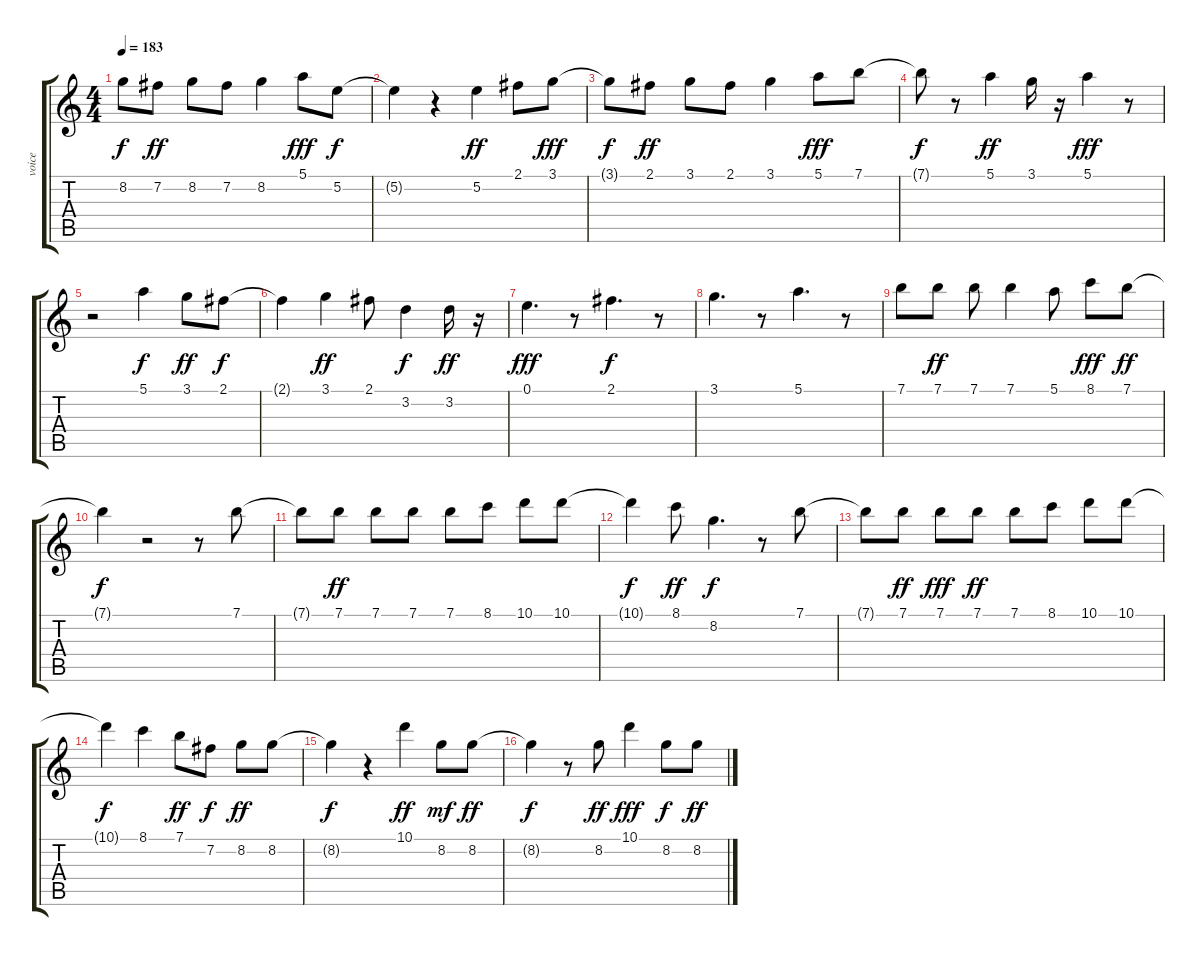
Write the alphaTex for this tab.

\track ("voice" "voice") {instrument distortionguitar}
\staff {score tabs}
\tuning (E4 B3 G3 D3 A2 E2) {hide}
\ts (4 4)
\tempo 183
\clef g2
\ks c
8.2{t}.8{dy f} 7.2.8{dy ff} 8.2.8 7.2.8 8.2.4 5.1.8{dy fff} 5.2.8{dy f} |
5.2{t}.4 r.4 5.2.4{dy ff} 2.1.8 3.1.8{dy fff} |
3.1{t}.8{dy f} 2.1.8{dy ff} 3.1.8 2.1.8 3.1.4 5.1.8{dy fff} 7.1.8 |
7.1{t}.8{dy f} r.8 5.1.4{dy ff} 3.1.16 r.16 5.1.4{dy fff} r.8 |
r.2 5.1.4{dy f} 3.1.8{dy ff} 2.1.8{dy f} |
2.1{t}.4 3.1.4{dy ff} 2.1.8 3.2.4{dy f} 3.2.16{dy ff} r.16 |
0.1.4{d dy fff} r.8 2.1.4{d dy f} r.8 |
3.1.4{d} r.8 5.1.4{d} r.8 |
7.1.8 7.1.8{dy ff} 7.1.8 7.1.4 5.1.8 8.1.8{dy fff} 7.1.8{dy ff} |
7.1{t}.4{dy f} r.2 r.8 7.1.8 |
7.1{t}.8 7.1.8{dy ff} 7.1.8 7.1.8 7.1.8 8.1.8 10.1.8 10.1.8 |
10.1{t}.4{dy f} 8.1.8{dy ff} 8.2.4{d dy f} r.8 7.1.8 |
7.1{t}.8 7.1.8{dy ff} 7.1.8{dy fff} 7.1.8{dy ff} 7.1.8 8.1.8 10.1.8 10.1.8 |
10.1{t}.4{dy f} 8.1.4 7.1.8{dy ff} 7.2.8{dy f} 8.2.8{dy ff} 8.2.8 |
8.2{t}.4{dy f} r.4 10.1.4{dy ff} 8.2.8{dy mf} 8.2.8{dy ff} |
8.2{t}.4{dy f} r.8 8.2.8{dy ff} 10.1.4{dy fff} 8.2.8{dy f} 8.2.8{dy ff}
